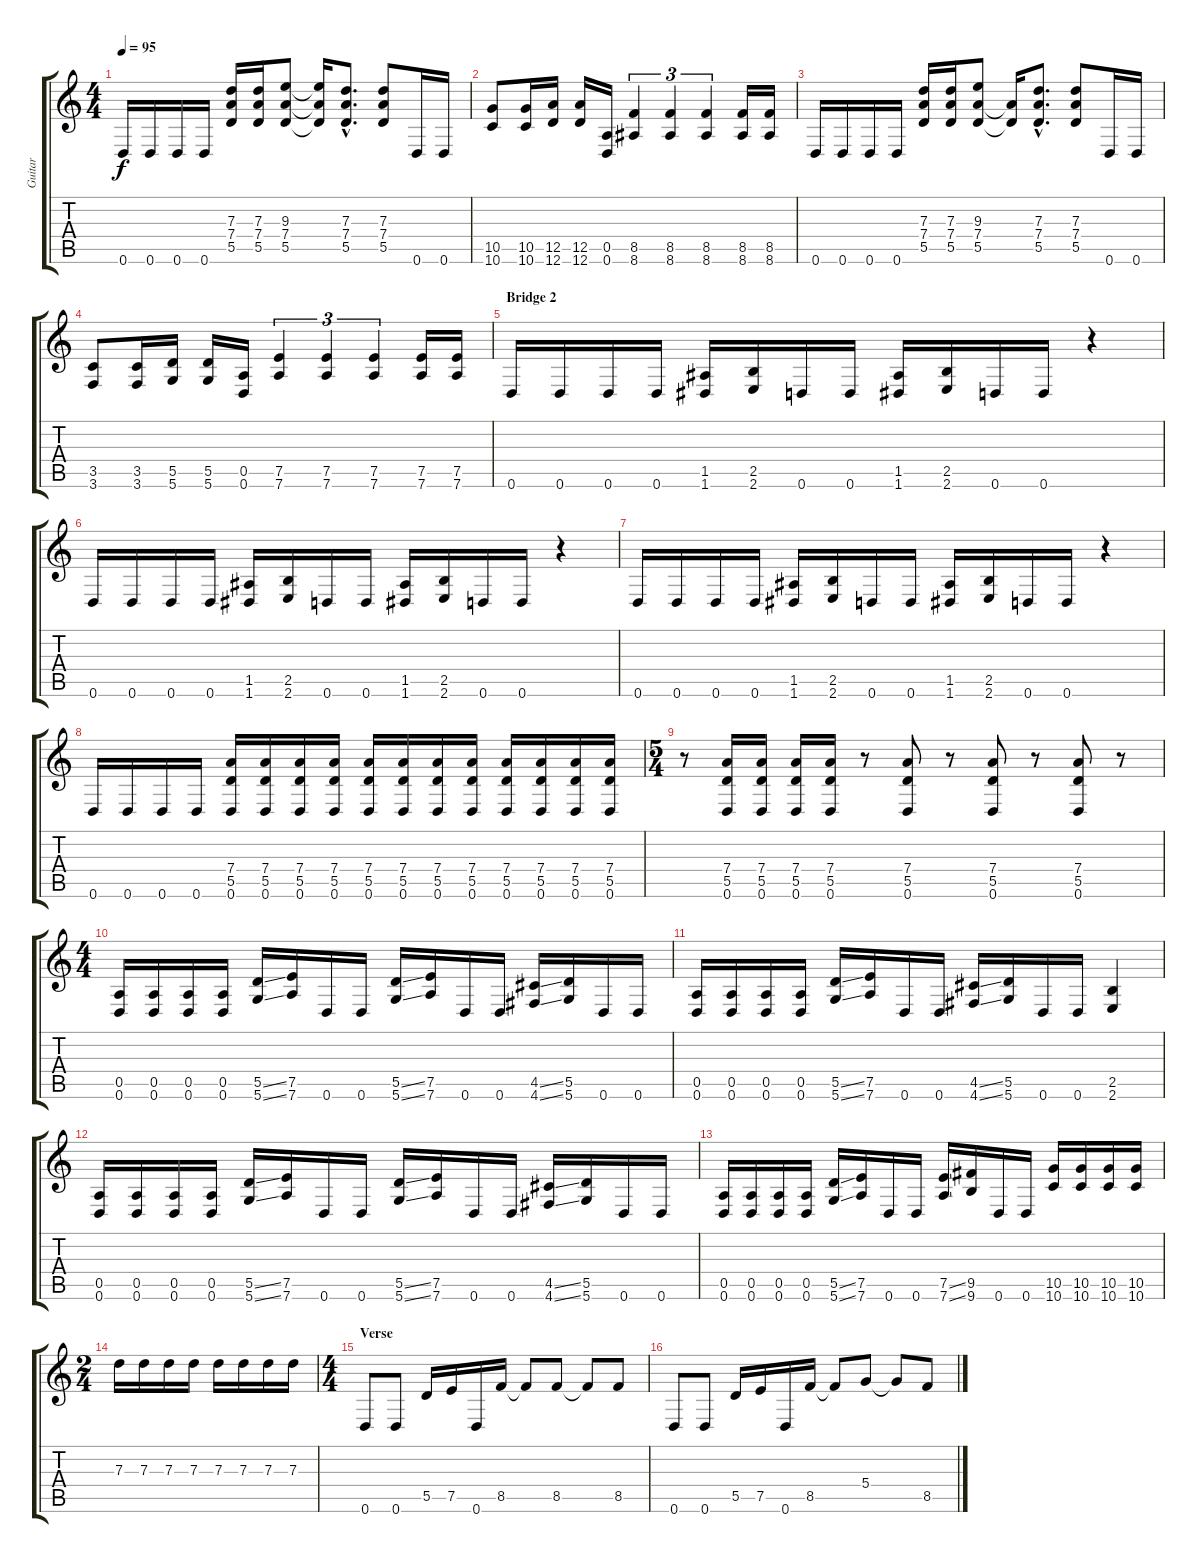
\track ("Guitar" "Guitar") {instrument distortionguitar}
\staff {score tabs}
\tuning (E4 B3 G3 D3 A2 D2) {hide}
\ts (4 4)
\tempo 95
\clef g2
\ks c
0.6.16{dy f} 0.6.16 0.6.16 0.6.16 (7.3 7.4 5.5).16 (7.3 7.4 5.5).16 (9.3 7.4 5.5).8 (9.3{t} 7.4{t} 5.5{t}).16 (7.3{hac} 7.4{hac} 5.5{hac}).8{d} (7.3 7.4 5.5).8 0.6.16 0.6.16 |
(10.5 10.6).8 (10.5 10.6).16 (12.5 12.6).16 (12.5 12.6).16 (0.5 0.6).16 (8.5 8.6).4{tu (3 2)} (8.5 8.6).4{tu (3 2)} (8.5 8.6).4{tu (3 2)} (8.5 8.6).16 (8.5 8.6).16 |
0.6.16 0.6.16 0.6.16 0.6.16 (7.3 7.4 5.5).16 (7.3 7.4 5.5).16 (9.3 7.4 5.5).8 (7.4{t} 5.5{t}).16 (7.3{hac} 7.4{hac} 5.5{hac}).8{d} (7.3 7.4 5.5).8 0.6.16 0.6.16 |
(3.5 3.6).8 (3.5 3.6).16 (5.5 5.6).16 (5.5 5.6).16 (0.5 0.6).16 (7.5 7.6).4{tu (3 2)} (7.5 7.6).4{tu (3 2)} (7.5 7.6).4{tu (3 2)} (7.5 7.6).16 (7.5 7.6).16 |
\section ("" "Bridge 2")
0.6.16 0.6.16 0.6.16 0.6.16 (1.5 1.6).16 (2.5 2.6).16 0.6.16 0.6.16 (1.5 1.6).16 (2.5 2.6).16 0.6.16 0.6.16 r.4 |
0.6.16 0.6.16 0.6.16 0.6.16 (1.5 1.6).16 (2.5 2.6).16 0.6.16 0.6.16 (1.5 1.6).16 (2.5 2.6).16 0.6.16 0.6.16 r.4 |
0.6.16 0.6.16 0.6.16 0.6.16 (1.5 1.6).16 (2.5 2.6).16 0.6.16 0.6.16 (1.5 1.6).16 (2.5 2.6).16 0.6.16 0.6.16 r.4 |
0.6.16 0.6.16 0.6.16 0.6.16 (7.4 5.5 0.6).16 (7.4 5.5 0.6).16 (7.4 5.5 0.6).16 (7.4 5.5 0.6).16 (7.4 5.5 0.6).16 (7.4 5.5 0.6).16 (7.4 5.5 0.6).16 (7.4 5.5 0.6).16 (7.4 5.5 0.6).16 (7.4 5.5 0.6).16 (7.4 5.5 0.6).16 (7.4 5.5 0.6).16 |
\ts (5 4)
r.8 (7.4 5.5 0.6).16 (7.4 5.5 0.6).16 (7.4 5.5 0.6).16 (7.4 5.5 0.6).16 r.8 (7.4 5.5 0.6).8 r.8 (7.4 5.5 0.6).8 r.8 (7.4 5.5 0.6).8 r.8 |
\ts (4 4)
(0.5 0.6).16 (0.5 0.6).16 (0.5 0.6).16 (0.5 0.6).16 (5.5{ss} 5.6{ss}).16 (7.5 7.6).16 0.6.16 0.6.16 (5.5{ss} 5.6{ss}).16 (7.5 7.6).16 0.6.16 0.6.16 (4.5{ss} 4.6{ss}).16 (5.5 5.6).16 0.6.16 0.6.16 |
(0.5 0.6).16 (0.5 0.6).16 (0.5 0.6).16 (0.5 0.6).16 (5.5{ss} 5.6{ss}).16 (7.5 7.6).16 0.6.16 0.6.16 (4.5{ss} 4.6{ss}).16 (5.5 5.6).16 0.6.16 0.6.16 (2.5 2.6).4 |
(0.5 0.6).16 (0.5 0.6).16 (0.5 0.6).16 (0.5 0.6).16 (5.5{ss} 5.6{ss}).16 (7.5 7.6).16 0.6.16 0.6.16 (5.5{ss} 5.6{ss}).16 (7.5 7.6).16 0.6.16 0.6.16 (4.5{ss} 4.6{ss}).16 (5.5 5.6).16 0.6.16 0.6.16 |
(0.5 0.6).16 (0.5 0.6).16 (0.5 0.6).16 (0.5 0.6).16 (5.5{ss} 5.6{ss}).16 (7.5 7.6).16 0.6.16 0.6.16 (7.5{ss} 7.6{ss}).16 (9.5 9.6).16 0.6.16 0.6.16 (10.5 10.6).16 (10.5 10.6).16 (10.5 10.6).16 (10.5 10.6).16 |
\ts (2 4)
\section ("" "")
7.3.16 7.3.16 7.3.16 7.3.16 7.3.16 7.3.16 7.3.16 7.3.16 |
\ts (4 4)
\section ("" "Verse")
0.6.8 0.6.8 5.5.16 7.5.16 0.6.16 8.5.16 8.5{t}.8 8.5.8 8.5{t}.8 8.5.8 |
0.6.8 0.6.8 5.5.16 7.5.16 0.6.16 8.5.16 8.5{t}.8 5.4.8 5.4{t}.8 8.5.8
